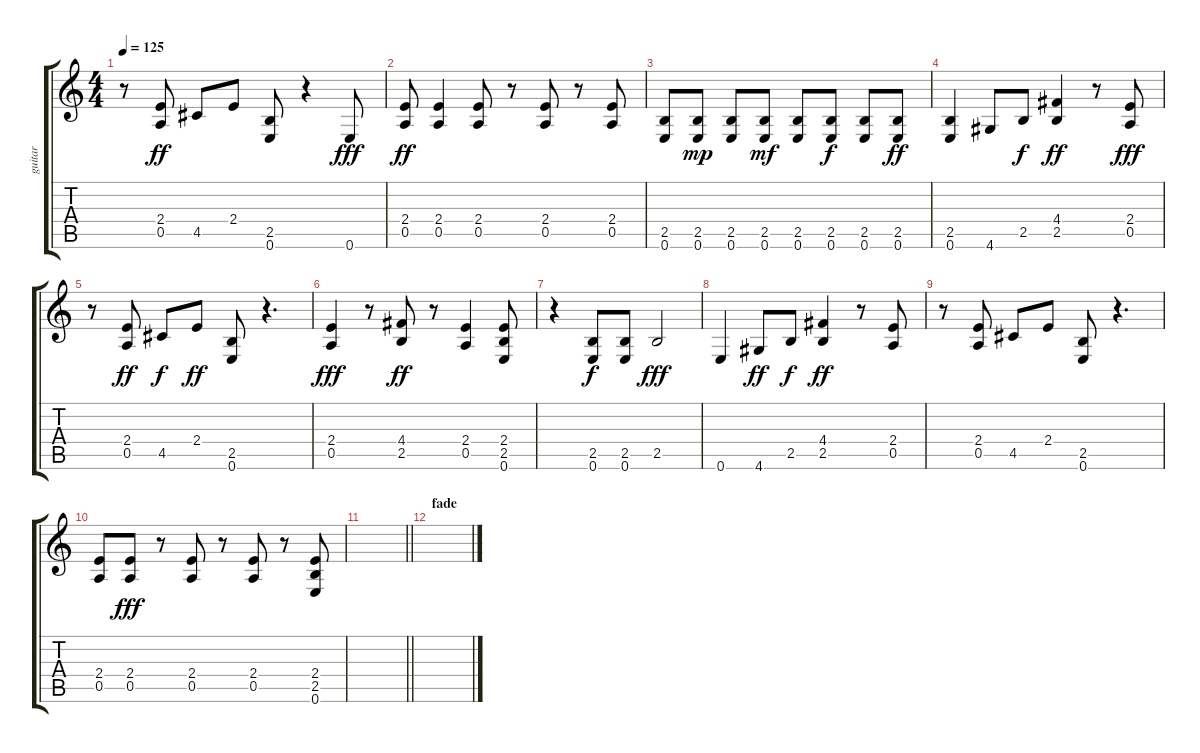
\track ("guitar" "guitar") {instrument acousticguitarsteel}
\staff {score tabs}
\tuning (E4 B3 G3 D3 A2 E2) {hide}
\ts (4 4)
\tempo 125
\clef g2
\ks c
r.8{dy ff} (2.4 0.5).8 4.5.8 2.4.8 (2.5 0.6).8 r.4 0.6.8{dy fff} |
(2.4 0.5).8{dy ff} (2.4 0.5).4 (2.4 0.5).8 r.8 (2.4 0.5).8 r.8 (2.4 0.5).8 |
(2.5 0.6).8 (2.5 0.6).8{dy mp} (2.5 0.6).8 (2.5 0.6).8{dy mf} (2.5 0.6).8 (2.5 0.6).8{dy f} (2.5 0.6).8 (2.5 0.6).8{dy ff} |
(2.5 0.6).4 4.6.8 2.5.8{dy f} (4.4 2.5).4{dy ff} r.8 (2.4 0.5).8{dy fff} |
r.8 (2.4 0.5).8{dy ff} 4.5.8{dy f} 2.4.8{dy ff} (2.5 0.6).8 r.4{d} |
(2.4 0.5).4{dy fff} r.8 (4.4 2.5).8{dy ff} r.8 (2.4 0.5).4 (2.4 2.5 0.6).8 |
r.4 (2.5 0.6).8{dy f} (2.5 0.6).8 2.5.2{dy fff} |
0.6.4 4.6.8{dy ff} 2.5.8{dy f} (4.4 2.5).4{dy ff} r.8 (2.4 0.5).8 |
r.8 (2.4 0.5).8 4.5.8 2.4.8 (2.5 0.6).8 r.4{d} |
(2.4 0.5).8 (2.4 0.5).8{dy fff} r.8 (2.4 0.5).8 r.8 (2.4 0.5).8 r.8 (2.4 2.5 0.6).8 |
\barLineRight lightlight
|
\section ("" "fade")
